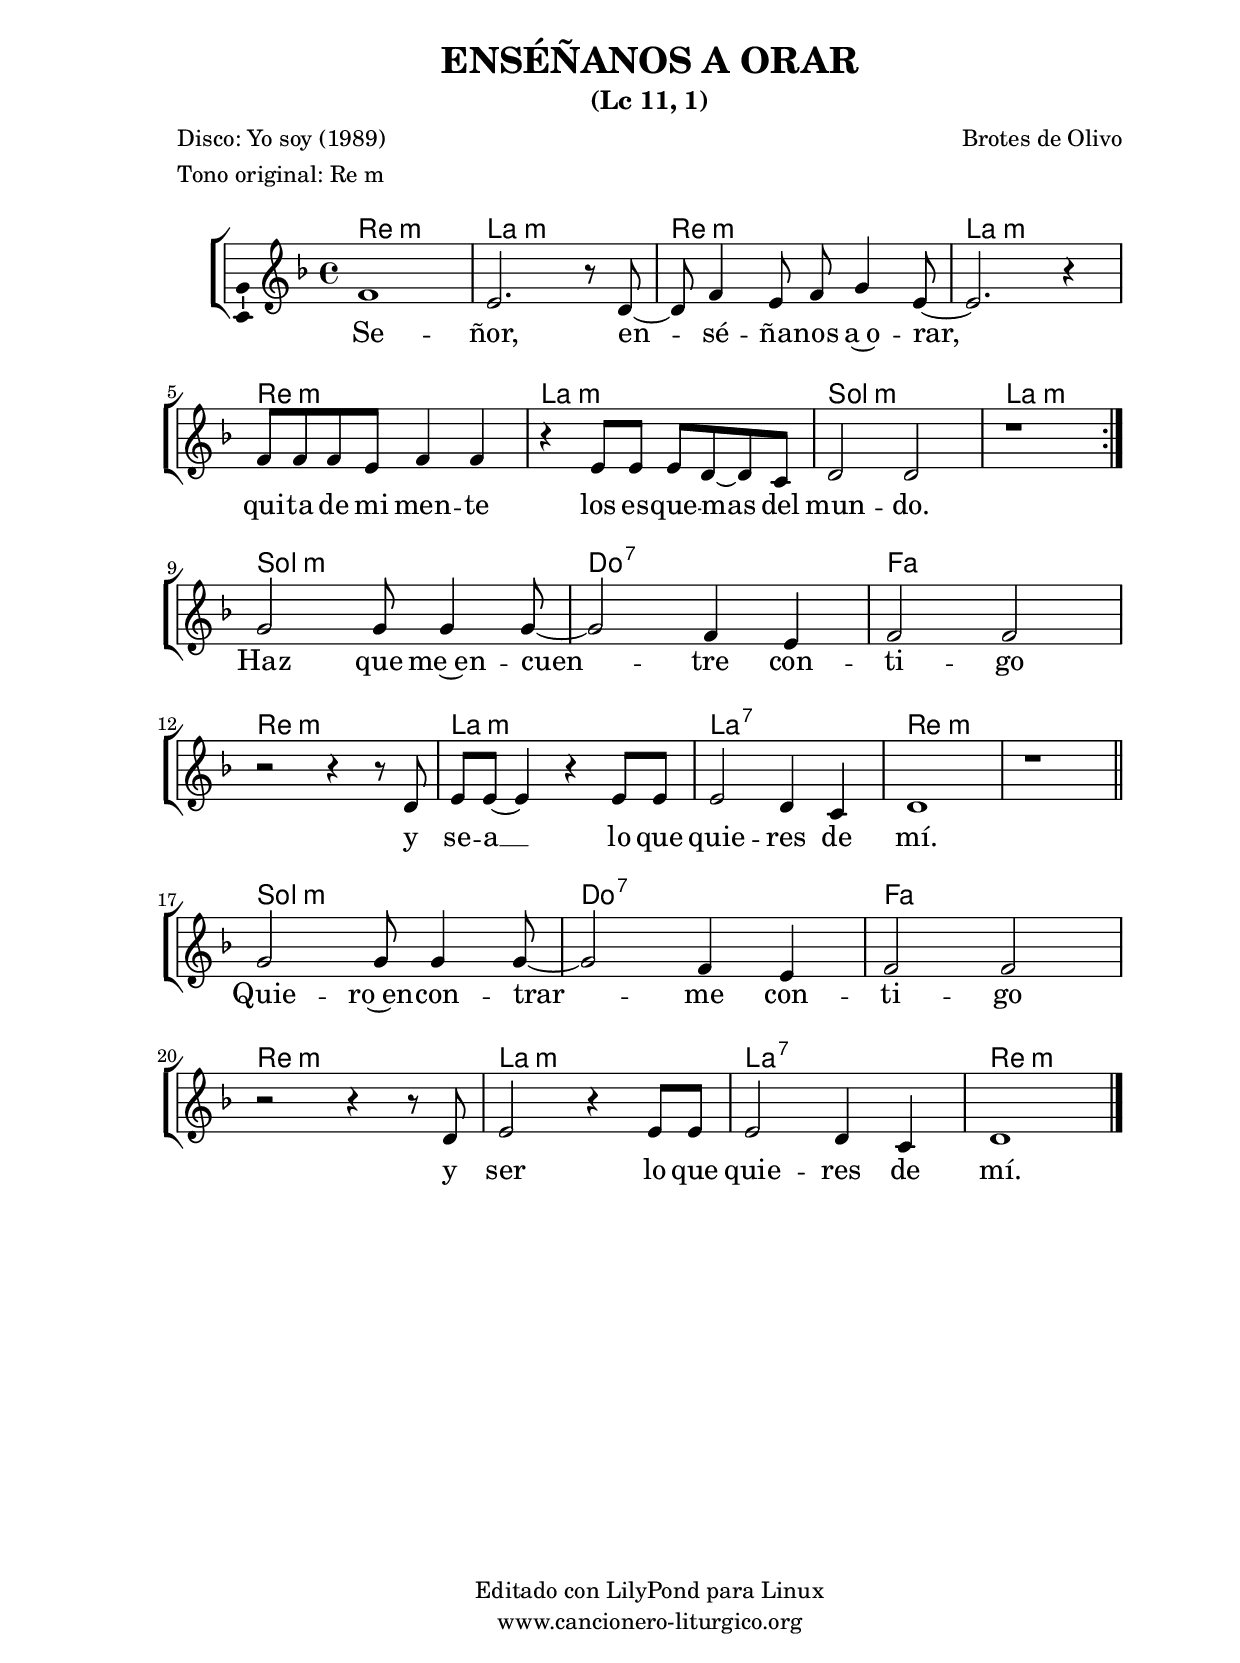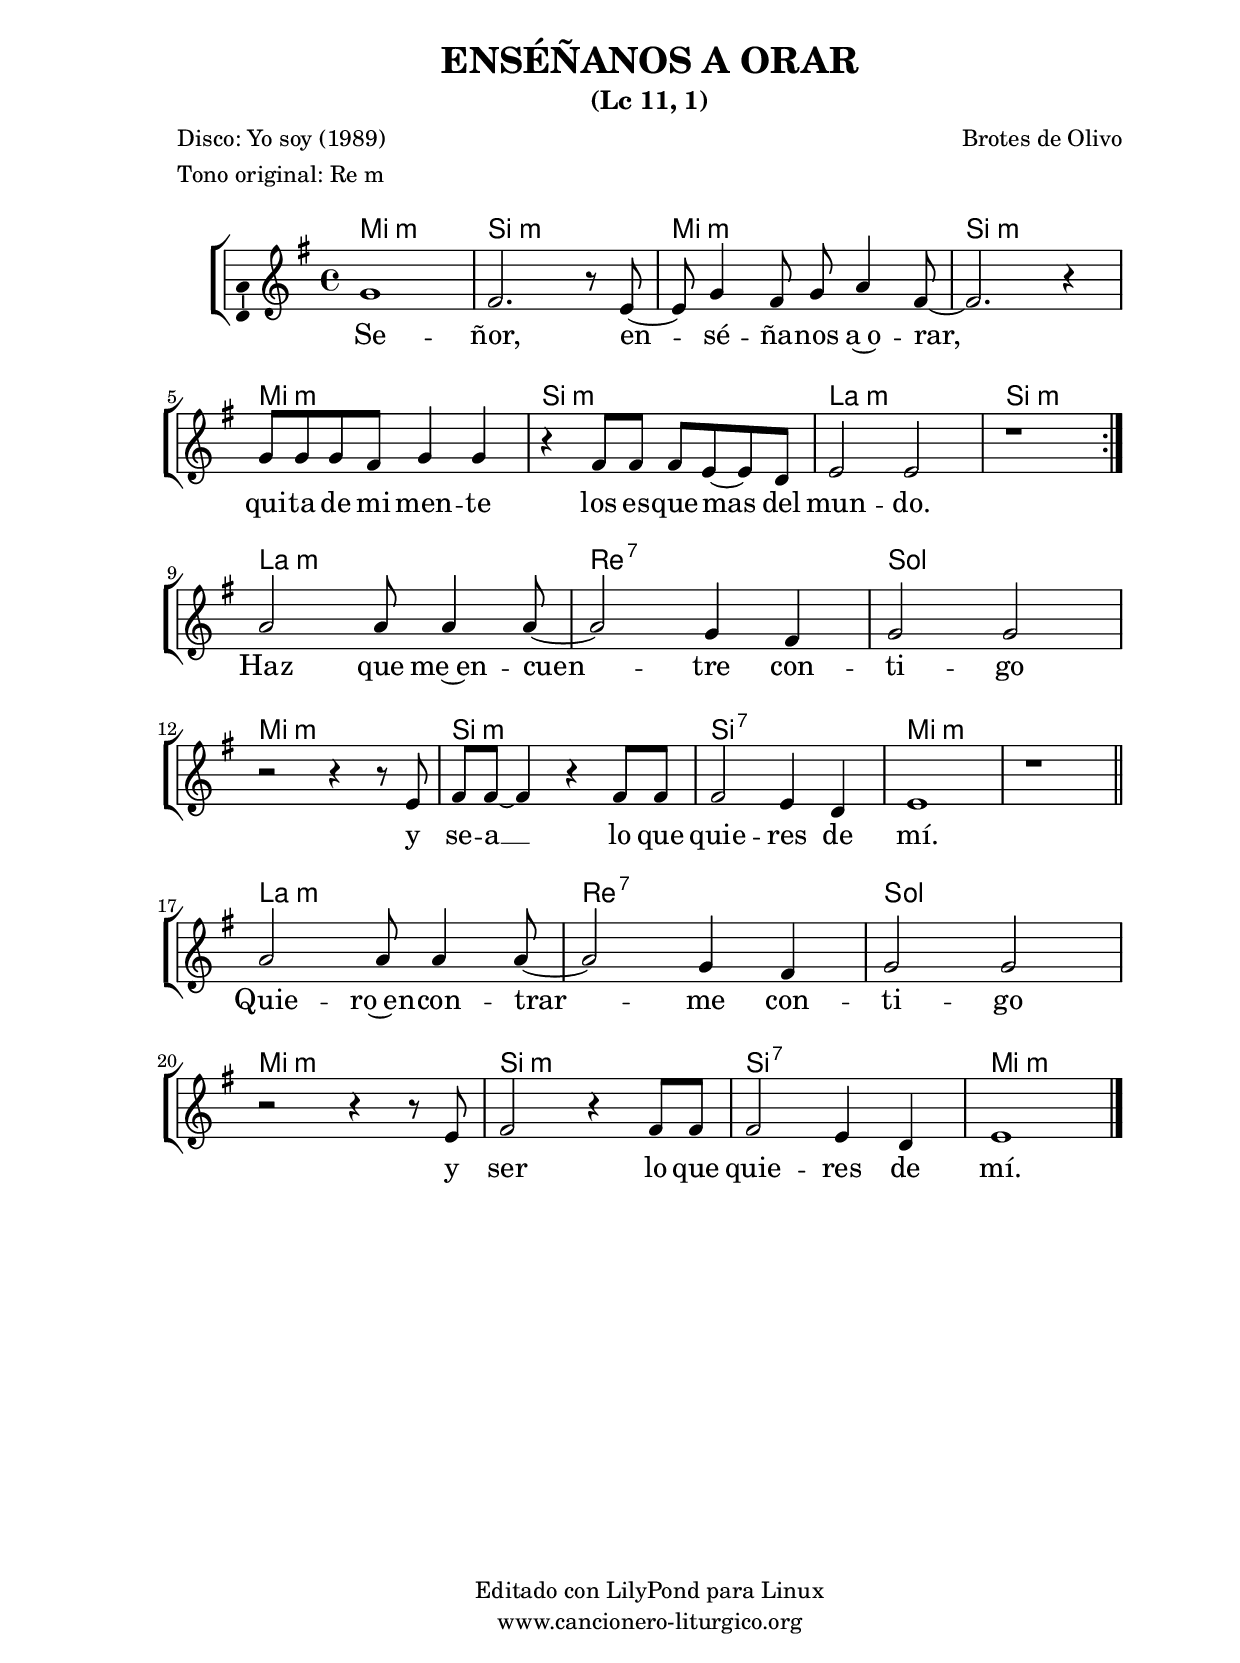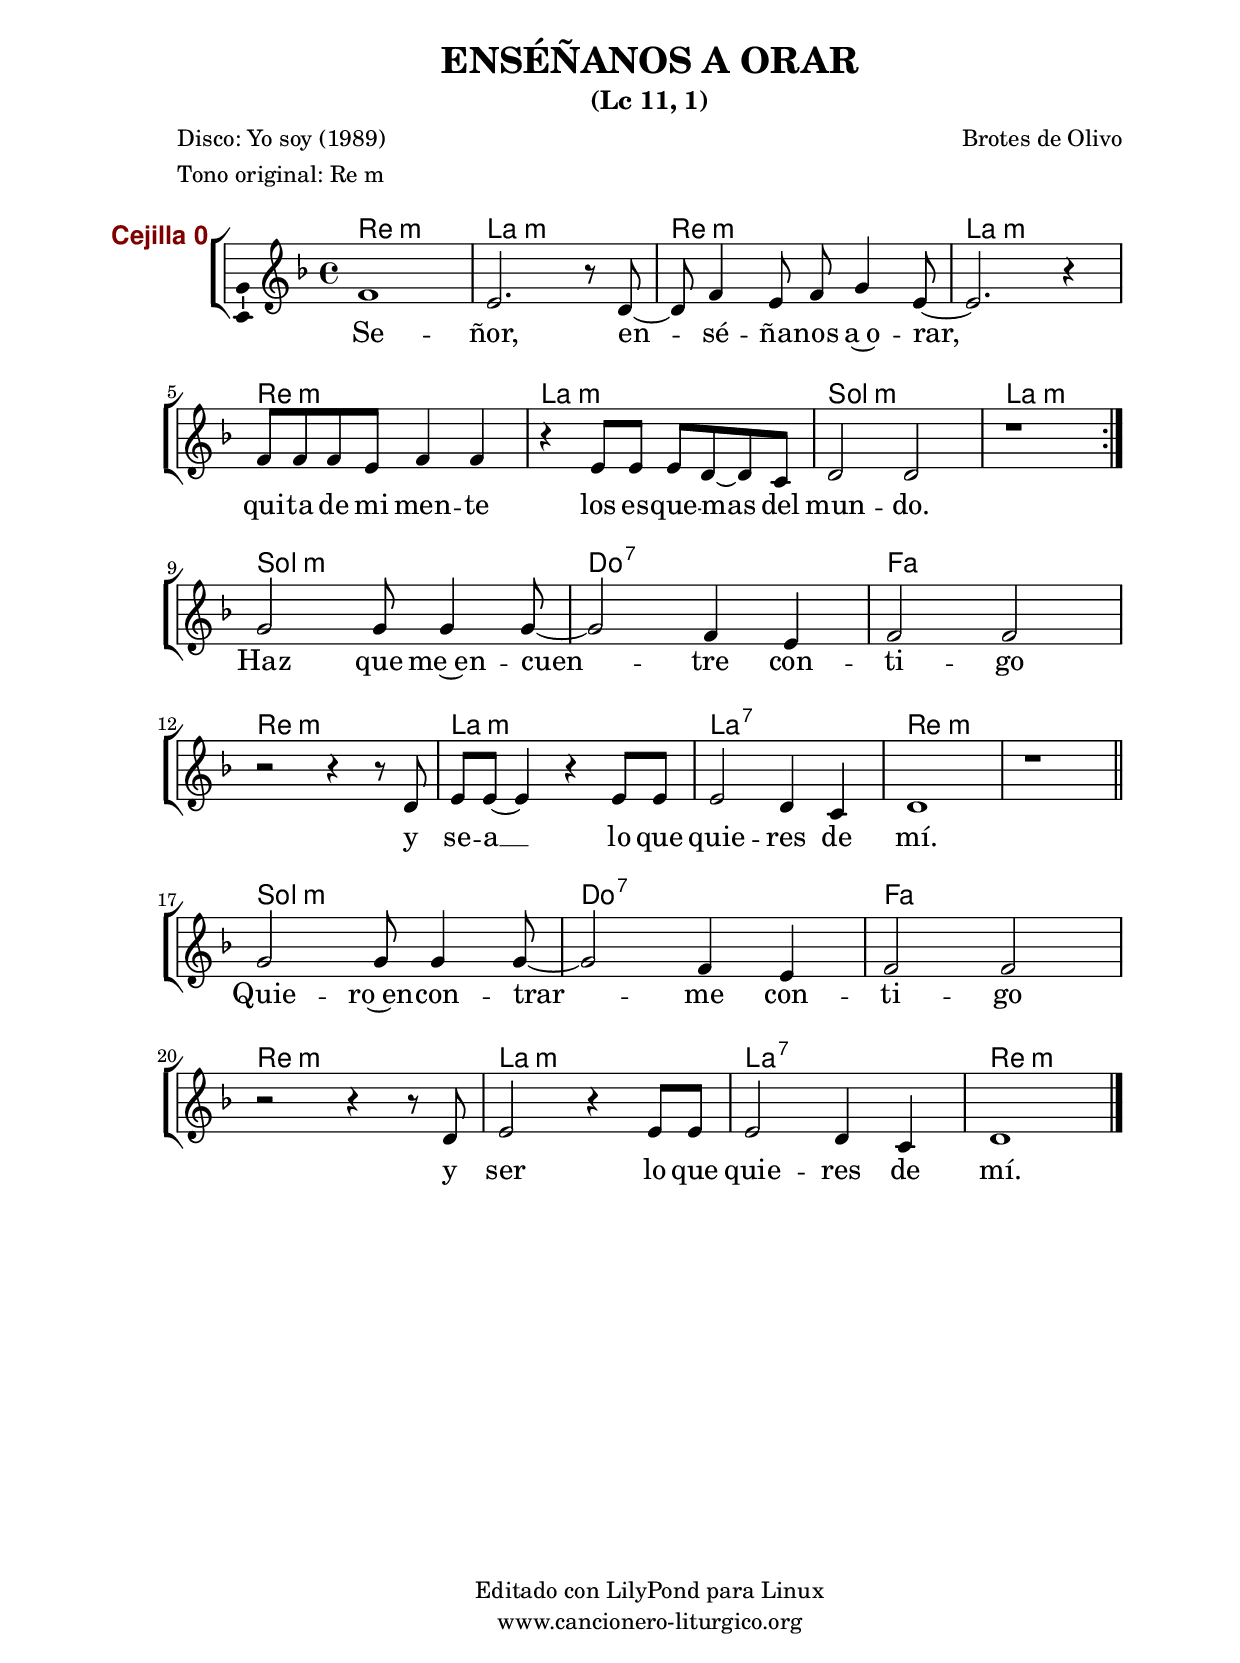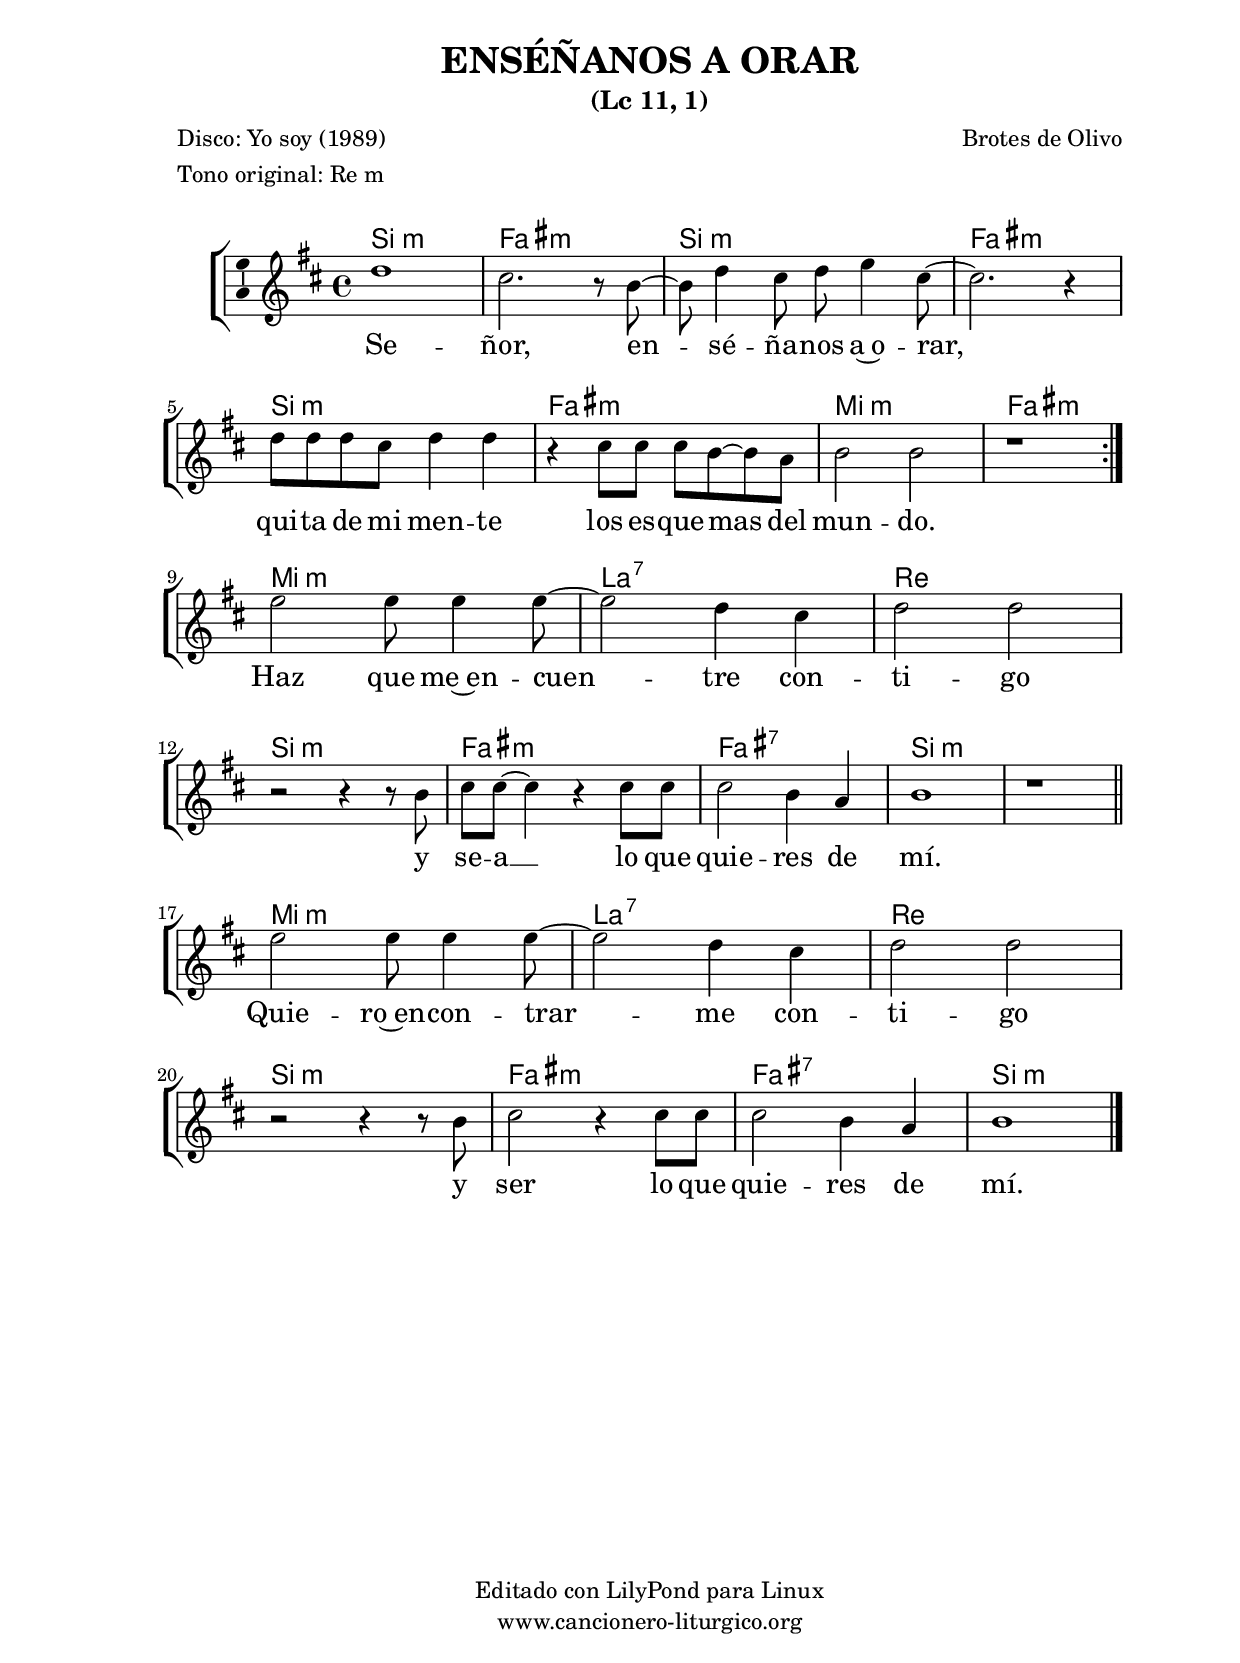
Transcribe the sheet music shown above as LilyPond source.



%versión de lilypond para la que se ha escrito esta partitura:
\version "2.16.0"

	%Tamaño papel
	#(set-default-paper-size "a4")
	%Tamaño partitura
	#(set-global-staff-size 20)
	%No responde al pulsar sobre una nota
	#(ly:set-option 'point-and-click #f)

%parámetros del encabezamiento:
\header {
	title = "ENSÉÑANOS A ORAR"
	subtitle = "(Lc 11, 1)"
	composer = "Brotes de Olivo"
	poet = "Disco: Yo soy (1989)"
	meter = "Tono original: Re m"
	arranger = ""
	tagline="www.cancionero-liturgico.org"
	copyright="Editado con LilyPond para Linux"
	tiempo = ""
	usos = "Kyrie, Comunión"
	letra = ""
	}

%parámetros asociados al papel:
\paper  {
	oddHeaderMarkup = \markup {\fill-line { \on-the-fly #not-first-page \fromproperty #'header:title \on-the-fly #not-first-page \fromproperty #'header:composer }}
	evenHeaderMarkup = \markup {\fill-line { \fromproperty #'header:composer \fromproperty #'header:title }}
	#(set-paper-size "a4")
	print-page-number = ##f
	first-page-number = 1
	print-first-page-number = ##f
%	head-separation = 3.0 \cm
	top-margin = 2.0 \cm
	bottom-margin = 0.5\cm
%%%	bottom-margin = -2.0\cm
	left-margin = 3.0 \cm
	line-width = 16.0 \cm 
	indent = 8\mm
	interscoreline = 2.\mm
	between-system-space = 15\mm
%	para que las partituras no llenen la hoja:
	ragged-bottom = ##t
%	idem para la última hoja:
	ragged-last-bottom = ##f
%	para que las partituras llenen el ancho del papel:
	ragged-last = ##f
	after-title-space = 2.5 \cm
%page-count=1
%system-count=8

	%Flexible Vertical Spacing
%	markup-markup-spacing =
%	#'((basic-distance . 15) (minimum-distance . 15) (padding . 3))
	markup-system-spacing =
	#'((basic-distance . 15) (minimum-distance . 15) (padding . 3))
	system-system-spacing =
	#'((basic-distance . 15) (minimum-distance . 15) (padding . 3))
	score-system-spacing =
	#'((basic-distance . 15) (minimum-distance . 15) (padding . 5))
%	top-system-spacing = % header
%	#'((basic-distance . 8) (minimum-distance . 0) (padding . 0))
%	top-markup-spacing =
%	#'((basic-distance . 20) (minimum-distance . 20) (padding . 0))
	last-bottom-spacing = % footer
	#'((basic-distance . 5) (minimum-distance . 5) (padding . 0))
%	score-markup-spacing =
%	#'((basic-distance . 16) (minimum-distance . 13) (padding . 0))

	}


%parámetros que afectan a toda la partitura:
global =  {
	%clave de sol (G):
	\clef G
	%armadura:
%%%	\transpose d e
	\key d \minor
	\tempo 4=130
	\set Score.tempoHideNote = ##t
	}


acordes = {
	\italianChords
	\chordmode {
%%%	\transpose d e
{

\repeat volta 2 {
d1:m a:m d:m a:m d:m a:m g:m a:m
}
g:m c:7 f d:m a:m a:7 d:m s
g:m c:7 f d:m a:m a:7 d:m

	}
	}
}

melodia = 

%%%	\transpose d e
{
	\relative c'{
	\time 4/4

\repeat volta 2 {
f1
e2. r8 d8~
d8 f4 e8 f g4 e8~
e2. r4
f8 f f e f4 f
r4 e8 e e d~d c
d2 d
r1
}

%\bar "||"
\break

g2 g8 g4 g8~
g2 f4 e
f2 f
\break
r2 r4 r8 d8
e8 e~e4 r4 e8 e
e2 d4 c
d1

r1

\bar "||"
\break

g2 g8 g4 g8~
g2 f4 e
f2 f
\break
r2 r4 r8 d8
e2 r4 e8 e
e2 d4 c
d1

\bar "|."
	}
	}


texto = \lyricmode {
Se -- ñor,
en -- sé -- ña -- nos a~o -- rar,
qui -- ta de mi men -- te
los es -- que -- mas del mun -- do.

Haz que me~en -- cuen -- tre con -- ti -- go
y se -- a __ lo que quie -- res de mí.
Quie -- ro~en -- con -- trar -- me con -- ti -- go
y ser lo que quie -- res de mí.

	}


acordesStaff = \context ChordNames = acordesStaff <<
	\set chordChanges = ##t
	\acordes
	>>


%%%%%%%%%%%%%%%%%%%%%%%%%%%%%%%%%%% CEJILLA %%%%%%%%%%%%%%%%%%%%%%%%%%%%%%%%%%%
acordescejilla = {
%%%	\override ChordNames.ChordName #'font-size = #-1
%%%	\override ChordNames.ChordName #'font-series = #'bold
	\transpose c c {
		\acordes
		}
	}

acordescejillaStaff = \context ChordNames = acordescejillaStaff <<
	\set Staff.instrumentName = \markup \with-color #darkred \larger \bold \sans "Cejilla 0"
	\set chordChanges = ##t
	\acordescejilla
	>>
%%%%%%%%%%%%%%%%%%%%%%%%%%%%%%%%%%% CEJILLA %%%%%%%%%%%%%%%%%%%%%%%%%%%%%%%%%%%


vozStaff = \context Voice = vozStaff
\with {\consists "Ambitus_engraver"}
<<
%	\set Staff.instrumentName = ""
%	\set Staff.shortInstrumentName = ""
%	\set Staff.midiInstrument = #"clarinet"
%	\set Staff.midiInstrument = #"cello"
%	\set Staff.midiInstrument = #"flute"
	\set Staff.midiInstrument = #"electric guitar (jazz)"
%	\set Staff.midiInstrument = #"english horn"
%	\set Staff.midiInstrument = #"violin"
%	\set Staff.midiInstrument = #"glockenspiel"
	\set Staff.midiMinimumVolume = #0.7
	\set Staff.midiMaximumVolume = #0.9
	\global
	\melodia
	>>

textoStaff = \context Lyrics = textoStaff <<
	\lyricsto vozStaff \texto
	>>

\book {
	\score {
		\context ChoirStaff {
			\override StaffGroup.SystemStartBracket #'collapse-height = #1
			\override Score.SystemStartBar #'collapse-height = #1
			<<
			\acordesStaff
			\vozStaff
			\textoStaff
			>>
			}
		\layout {
	    		\context {
				\Lyrics
				\override LyricText #'font-size = #2
				}
	   		 \context {
				\Score
				\override StaffSymbol #'staff-space = #(magstep +3)
				}
			}
		}
	\score {
		\unfoldRepeats
		\context ChoirStaff {
			<<
			\acordesStaff
			\vozStaff
			>>
			}
		\midi {
	  		\context {
	  			\Score
				tempoWholesPerMinute = #(ly:make-moment 70 4)
				}
			}
		}
	}


%Partitura para guitarra
#(define output-suffix "G")
\book {
	\score {
		\context ChoirStaff {
			\override StaffGroup.SystemStartBracket #'collapse-height = #1
			\override Score.SystemStartBar #'collapse-height = #1
			<<
			\acordescejillaStaff
			\vozStaff
			\textoStaff
			>>
			}
		\layout {
%%%%%%%%%%%%%%%%%%%%%%%%%%%%%%%%%%% CEJILLA %%%%%%%%%%%%%%%%%%%%%%%%%%%%%%%%%%%
			\context {
				\ChordNames \consists Instrument_name_engraver
				}
%%%%%%%%%%%%%%%%%%%%%%%%%%%%%%%%%%% CEJILLA %%%%%%%%%%%%%%%%%%%%%%%%%%%%%%%%%%%
	    		\context {
				\Lyrics
				\override LyricText #'font-size = #2
				}
	   		 \context {
				\Score
				\override StaffSymbol #'staff-space = #(magstep +3)
				}
			}
		}
	}


#(define output-suffix "C")
\book {
	\score {
		\context ChoirStaff {
			\override StaffGroup.SystemStartBracket #'collapse-height = #1
			\override Score.SystemStartBar #'collapse-height = #1
\transpose c d
			<<
			\acordesStaff
			\vozStaff
			\textoStaff
			>>
			}
		\layout {
	    		\context {
				\Lyrics
				\override LyricText #'font-size = #2
				}
	   		 \context {
				\Score
				\override StaffSymbol #'staff-space = #(magstep +3)
				}
			}
		}
	}


#(define output-suffix "S")
\book {
	\score {
		\context ChoirStaff {
			\override StaffGroup.SystemStartBracket #'collapse-height = #1
			\override Score.SystemStartBar #'collapse-height = #1
\transpose c a
			<<
			\acordesStaff
			\vozStaff
			\textoStaff
			>>
			}
		\layout {
	    		\context {
				\Lyrics
				\override LyricText #'font-size = #2
				}
	   		 \context {
				\Score
				\override StaffSymbol #'staff-space = #(magstep +3)
				}
			}
		}
	}


